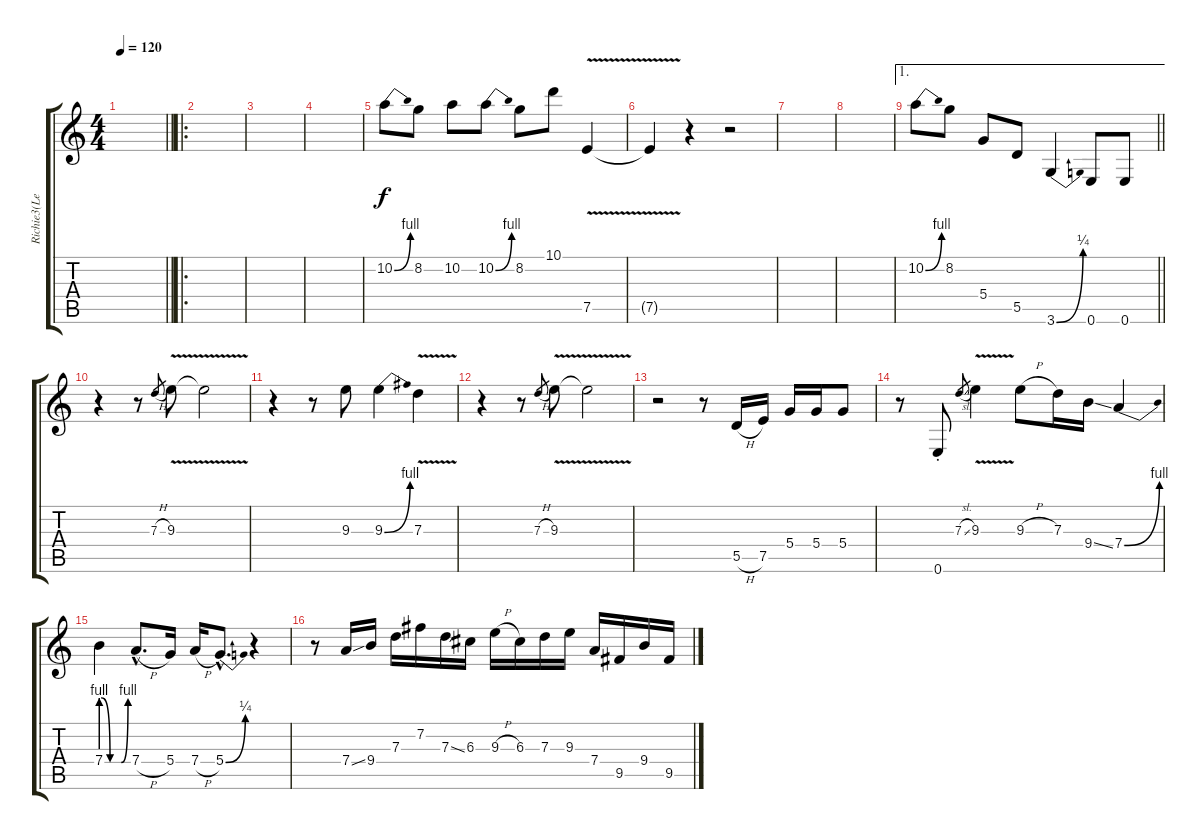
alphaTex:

\track ("Richie3(Lead)" "Richie3(Le") {instrument overdrivenguitar}
\staff {score tabs}
\tuning (E4 B3 G3 D3 A2 E2) {hide}
\ts (4 4)
\tempo 120
\clef g2
\barLineRight lightlight
\ks c
|
\ro
|
|
|
10.2{be (bend 0 0 60 4)}.8 8.2.8 10.2.8 10.2{be (bend 0 0 60 4)}.8 8.2.8 10.1.8 7.5{v}.4 |
7.5{t}.4 r.4 r.2 |
|
|
\ae 1
\barLineRight lightlight
10.2{be (bend 0 0 60 4)}.8 8.2.8 5.4.8 5.5.8 3.6{be (bend 0 0 60 1)}.4 0.6.8 0.6.8 |
r.4 r.8 7.3{h}.8{gr} 9.3{v}.8 9.3{t}.2 |
r.4 r.8 9.3.8 9.3{be (bend 0 0 60 4)}.4 7.3{v}.4 |
r.4 r.8 7.3{h}.8{gr} 9.3{v}.8 9.3{t}.2 |
r.2 r.8 5.5{h}.16 7.5.16 5.4.16 5.4.16 5.4.8 |
r.8 0.6{st}.8 7.3{sl}.8{gr} 9.3{v}.4 9.3{h}.8 7.3.16 9.4{ss}.16 7.4{be (bend 0 0 60 4)}.4 |
7.4{be (custom 0 4 20 0 40 0 45 0 60 4)}.4 7.4{h hac}.8{d} 5.4.16 7.4{h}.16 5.4{be (bend 0 0 60 1) hac}.8{d} r.4 |
r.8 7.4{ss}.16 9.4.16 7.3.16 7.2.16 7.3{ss}.16 6.3.16 9.3{h}.16 6.3.16 7.3.16 9.3.16 7.4.16 9.5.16 9.4.16 9.5.16
